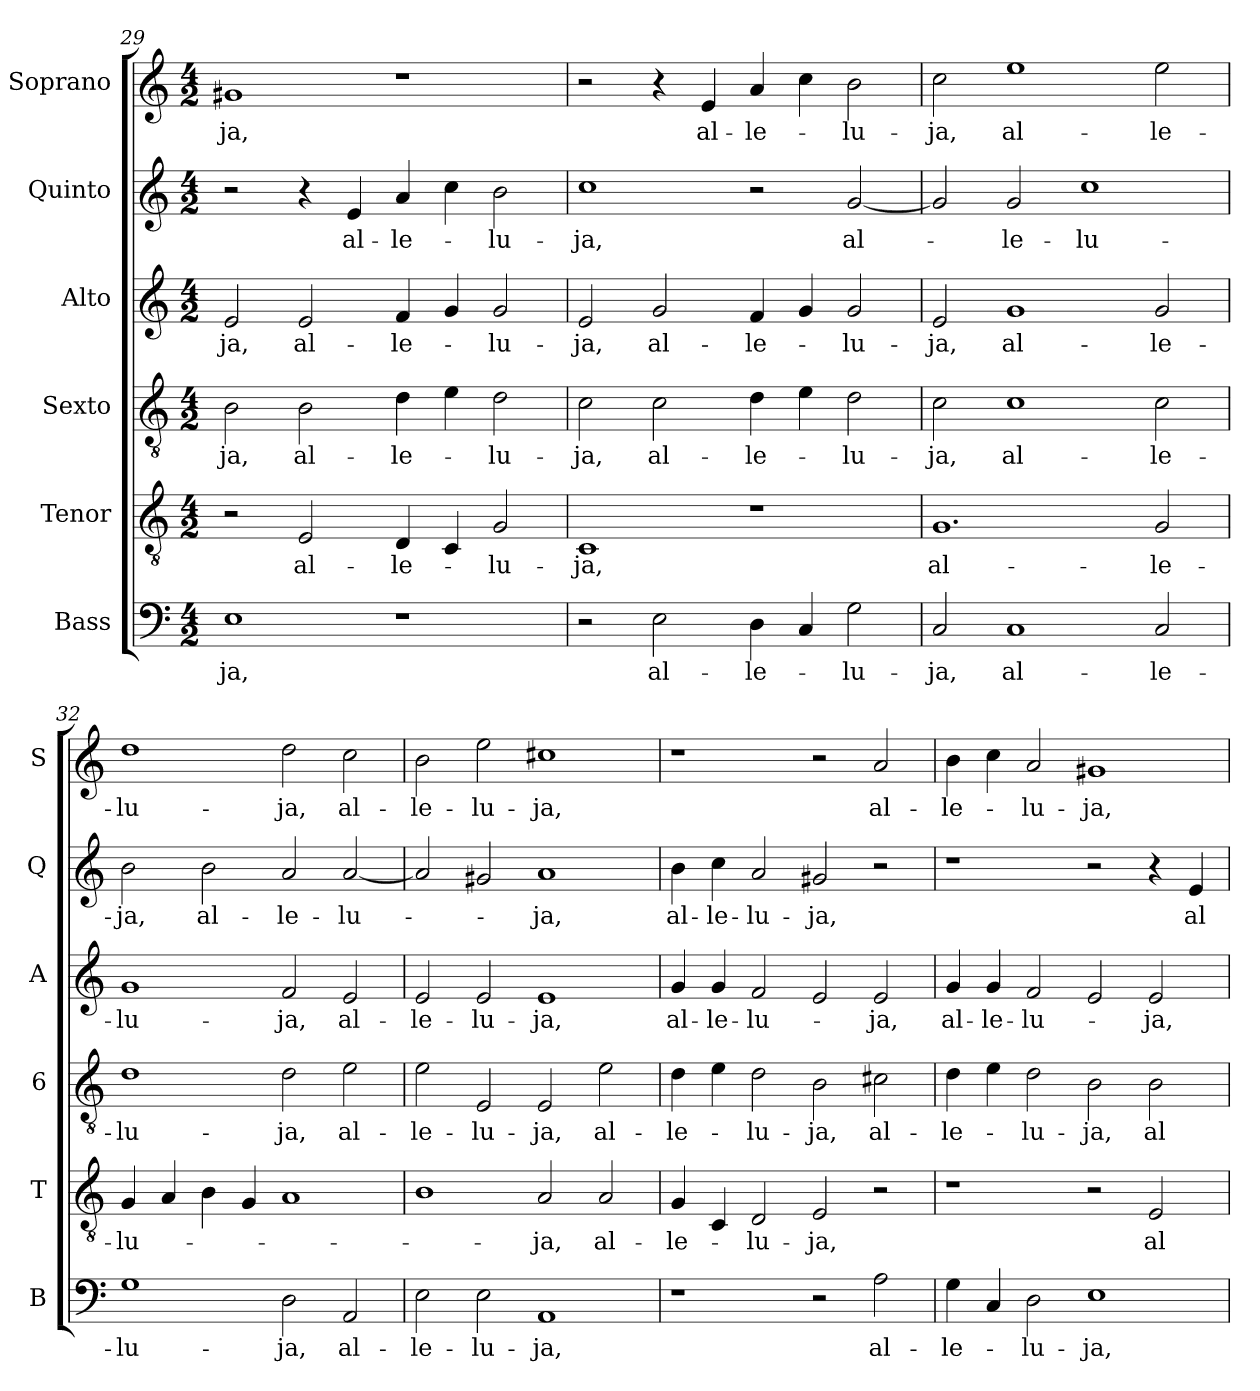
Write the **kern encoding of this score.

**kern	**text	**kern	**text	**kern	**text	**kern	**text	**kern	**text	**kern	**text
*part6	*part6	*part5	*part5	*part4	*part4	*part3	*part3	*part2	*part2	*part1	*part1
*staff6	*staff6	*staff5	*staff5	*staff4	*staff4	*staff3	*staff3	*staff2	*staff2	*staff1	*staff1
*I"Bass	*	*I"Tenor	*	*I"Sexto	*	*I"Alto	*	*I"Quinto	*	*I"Soprano	*
*I'B	*	*I'T	*	*I'6	*	*I'A	*	*I'Q	*	*I'S	*
!!LO:LB:g=z
*clefF4	*	*clefGv2	*	*clefGv2	*	*clefG2	*	*clefG2	*	*clefG2	*
*k[]	*	*k[]	*	*k[]	*	*k[]	*	*k[]	*	*k[]	*
*C:	*	*C:	*	*C:	*	*C:	*	*C:	*	*C:	*
*M4/2	*	*M4/2	*	*M4/2	*	*M4/2	*	*M4/2	*	*M4/2	*
=29	=29	=29	=29	=29	=29	=29	=29	=29	=29	=29	=29
!	!LO:LY:b	!	!	!	!LO:LY:b	!	!LO:LY:b	!	!	!	!LO:LY:b
1E	-ja,	2r	.	2B\	-ja,	2e/	-ja,	2r	.	1g#X	-ja,
!	!	!	!LO:LY:b	!	!LO:LY:b	!	!LO:LY:b	!	!	!	!
.	.	2E/	al-	2B\	al-	2e/	al-	4r	.	.	.
!	!	!	!	!	!	!	!	!	!LO:LY:b	!	!
.	.	.	.	.	.	.	.	4e/	al-	.	.
!	!	!	!LO:LY:b	!	!LO:LY:b	!	!LO:LY:b	!	!LO:LY:b	!	!
1r	.	4D/	-le-	4d\	-le-	4f/	-le-	4a/	-le-	1r	.
.	.	4C/	.	4e\	.	4g/	.	4cc\	.	.	.
!	!	!	!LO:LY:b	!	!LO:LY:b	!	!LO:LY:b	!	!LO:LY:b	!	!
.	.	2G/	-lu-	2d\	-lu-	2g/	-lu-	2b\	-lu-	.	.
=30	=30	=30	=30	=30	=30	=30	=30	=30	=30	=30	=30
!	!	!	!LO:LY:b	!	!LO:LY:b	!	!LO:LY:b	!	!LO:LY:b	!	!
2r	.	1C	-ja,	2c\	-ja,	2e/	-ja,	1cc	-ja,	2r	.
!	!LO:LY:b	!	!	!	!LO:LY:b	!	!LO:LY:b	!	!	!	!
2E\	al-	.	.	2c\	al-	2g/	al-	.	.	4r	.
!	!	!	!	!	!	!	!	!	!	!	!LO:LY:b
.	.	.	.	.	.	.	.	.	.	4e/	al-
!	!LO:LY:b	!	!	!	!LO:LY:b	!	!LO:LY:b	!	!	!	!LO:LY:b
4D\	-le-	1r	.	4d\	-le-	4f/	-le-	2r	.	4a/	-le-
4C/	.	.	.	4e\	.	4g/	.	.	.	4cc\	.
!	!LO:LY:b	!	!	!	!LO:LY:b	!	!LO:LY:b	!	!LO:LY:b	!	!LO:LY:b
2G\	-lu-	.	.	2d\	-lu-	2g/	-lu-	[2g/	al-	2b\	-lu-
=31	=31	=31	=31	=31	=31	=31	=31	=31	=31	=31	=31
!	!LO:LY:b	!	!LO:LY:b	!	!LO:LY:b	!	!LO:LY:b	!	!	!	!LO:LY:b
2C/	-ja,	1.G	al-	2c\	-ja,	2e/	-ja,	2g/]	.	2cc\	-ja,
!	!LO:LY:b	!	!	!	!LO:LY:b	!	!LO:LY:b	!	!LO:LY:b	!	!LO:LY:b
1C	al-	.	.	1c	al-	1g	al-	2g/	-le-	1ee	al-
!	!	!	!	!	!	!	!	!	!LO:LY:b	!	!
.	.	.	.	.	.	.	.	1cc	-lu-	.	.
!	!LO:LY:b	!	!LO:LY:b	!	!LO:LY:b	!	!LO:LY:b	!	!	!	!LO:LY:b
2C/	-le-	2G/	-le-	2c\	-le-	2g/	-le-	.	.	2ee\	-le-
=32	=32	=32	=32	=32	=32	=32	=32	=32	=32	=32	=32
!	!LO:LY:b	!	!LO:LY:b	!	!LO:LY:b	!	!LO:LY:b	!	!LO:LY:b	!	!LO:LY:b
1G	-lu-	4G/	-lu-	1d	-lu-	1g	-lu-	2b\	-ja,	1dd	-lu-
.	.	4A/	.	.	.	.	.	.	.	.	.
!	!	!	!	!	!	!	!	!	!LO:LY:b	!	!
.	.	4B\	.	.	.	.	.	2b\	al-	.	.
.	.	4G/	.	.	.	.	.	.	.	.	.
!	!LO:LY:b	!	!	!	!LO:LY:b	!	!LO:LY:b	!	!LO:LY:b	!	!LO:LY:b
2D\	-ja,	1A	.	2d\	-ja,	2f/	-ja,	2a/	-le-	2dd\	-ja,
!	!LO:LY:b	!	!	!	!LO:LY:b	!	!LO:LY:b	!	!LO:LY:b	!	!LO:LY:b
2AA/	al-	.	.	2e\	al-	2e/	al-	[2a/	-lu-	2cc\	al-
!!LO:PB:g=z
=33	=33	=33	=33	=33	=33	=33	=33	=33	=33	=33	=33
!	!LO:LY:b	!	!	!	!LO:LY:b	!	!LO:LY:b	!	!	!	!LO:LY:b
2E\	-le-	1B	.	2e\	-le-	2e/	-le-	2a/]	.	2b\	-le-
!	!LO:LY:b	!	!	!	!LO:LY:b	!	!LO:LY:b	!	!	!	!LO:LY:b
2E\	-lu-	.	.	2E/	-lu-	2e/	-lu-	2g#X/	.	2ee\	-lu-
!	!LO:LY:b	!	!LO:LY:b	!	!LO:LY:b	!	!LO:LY:b	!	!LO:LY:b	!	!LO:LY:b
1AA	-ja,	2A/	-ja,	2E/	-ja,	1e	-ja,	1a	-ja,	1cc#X	-ja,
!	!	!	!LO:LY:b	!	!LO:LY:b	!	!	!	!	!	!
.	.	2A/	al-	2e\	al-	.	.	.	.	.	.
=34	=34	=34	=34	=34	=34	=34	=34	=34	=34	=34	=34
!	!	!	!LO:LY:b	!	!LO:LY:b	!	!LO:LY:b	!	!LO:LY:b	!	!
1r	.	4G/	-le-	4d\	-le-	4g/	al-	4b\	al-	1r	.
!	!	!	!	!	!	!	!LO:LY:b	!	!LO:LY:b	!	!
.	.	4C/	.	4e\	.	4g/	-le-	4cc\	-le-	.	.
!	!	!	!LO:LY:b	!	!LO:LY:b	!	!LO:LY:b	!	!LO:LY:b	!	!
.	.	2D/	-lu-	2d\	-lu-	2f/	-lu-	2a/	-lu-	.	.
!	!	!	!LO:LY:b	!	!LO:LY:b	!	!	!	!LO:LY:b	!	!
2r	.	2E/	-ja,	2B\	-ja,	2e/	.	2g#X/	-ja,	2r	.
!	!LO:LY:b	!	!	!	!LO:LY:b	!	!LO:LY:b	!	!	!	!LO:LY:b
2A\	al-	2r	.	2c#X\	al-	2e/	-ja,	2r	.	2a/	al-
=35	=35	=35	=35	=35	=35	=35	=35	=35	=35	=35	=35
!	!LO:LY:b	!	!	!	!LO:LY:b	!	!LO:LY:b	!	!	!	!LO:LY:b
4G\	-le-	1r	.	4d\	-le-	4g/	al-	1r	.	4b\	-le-
!	!	!	!	!	!	!	!LO:LY:b	!	!	!	!
4C/	.	.	.	4e\	.	4g/	-le-	.	.	4cc\	.
!	!LO:LY:b	!	!	!	!LO:LY:b	!	!LO:LY:b	!	!	!	!LO:LY:b
2D\	-lu-	.	.	2d\	-lu-	2f/	-lu-	.	.	2a/	-lu-
!	!LO:LY:b	!	!	!	!LO:LY:b	!	!	!	!	!	!LO:LY:b
1E	-ja,	2r	.	2B\	-ja,	2e/	.	2r	.	1g#X	-ja,
!	!	!	!LO:LY:b	!	!LO:LY:b	!	!LO:LY:b	!	!	!	!
.	.	2E/	al-	2B\	al-	2e/	-ja,	4r	.	.	.
!	!	!	!	!	!	!	!	!	!LO:LY:b	!	!
.	.	.	.	.	.	.	.	4e/	al-	.	.
=	=	=	=	=	=	=	=	=	=	=	=
*-	*-	*-	*-	*-	*-	*-	*-	*-	*-	*-	*-
